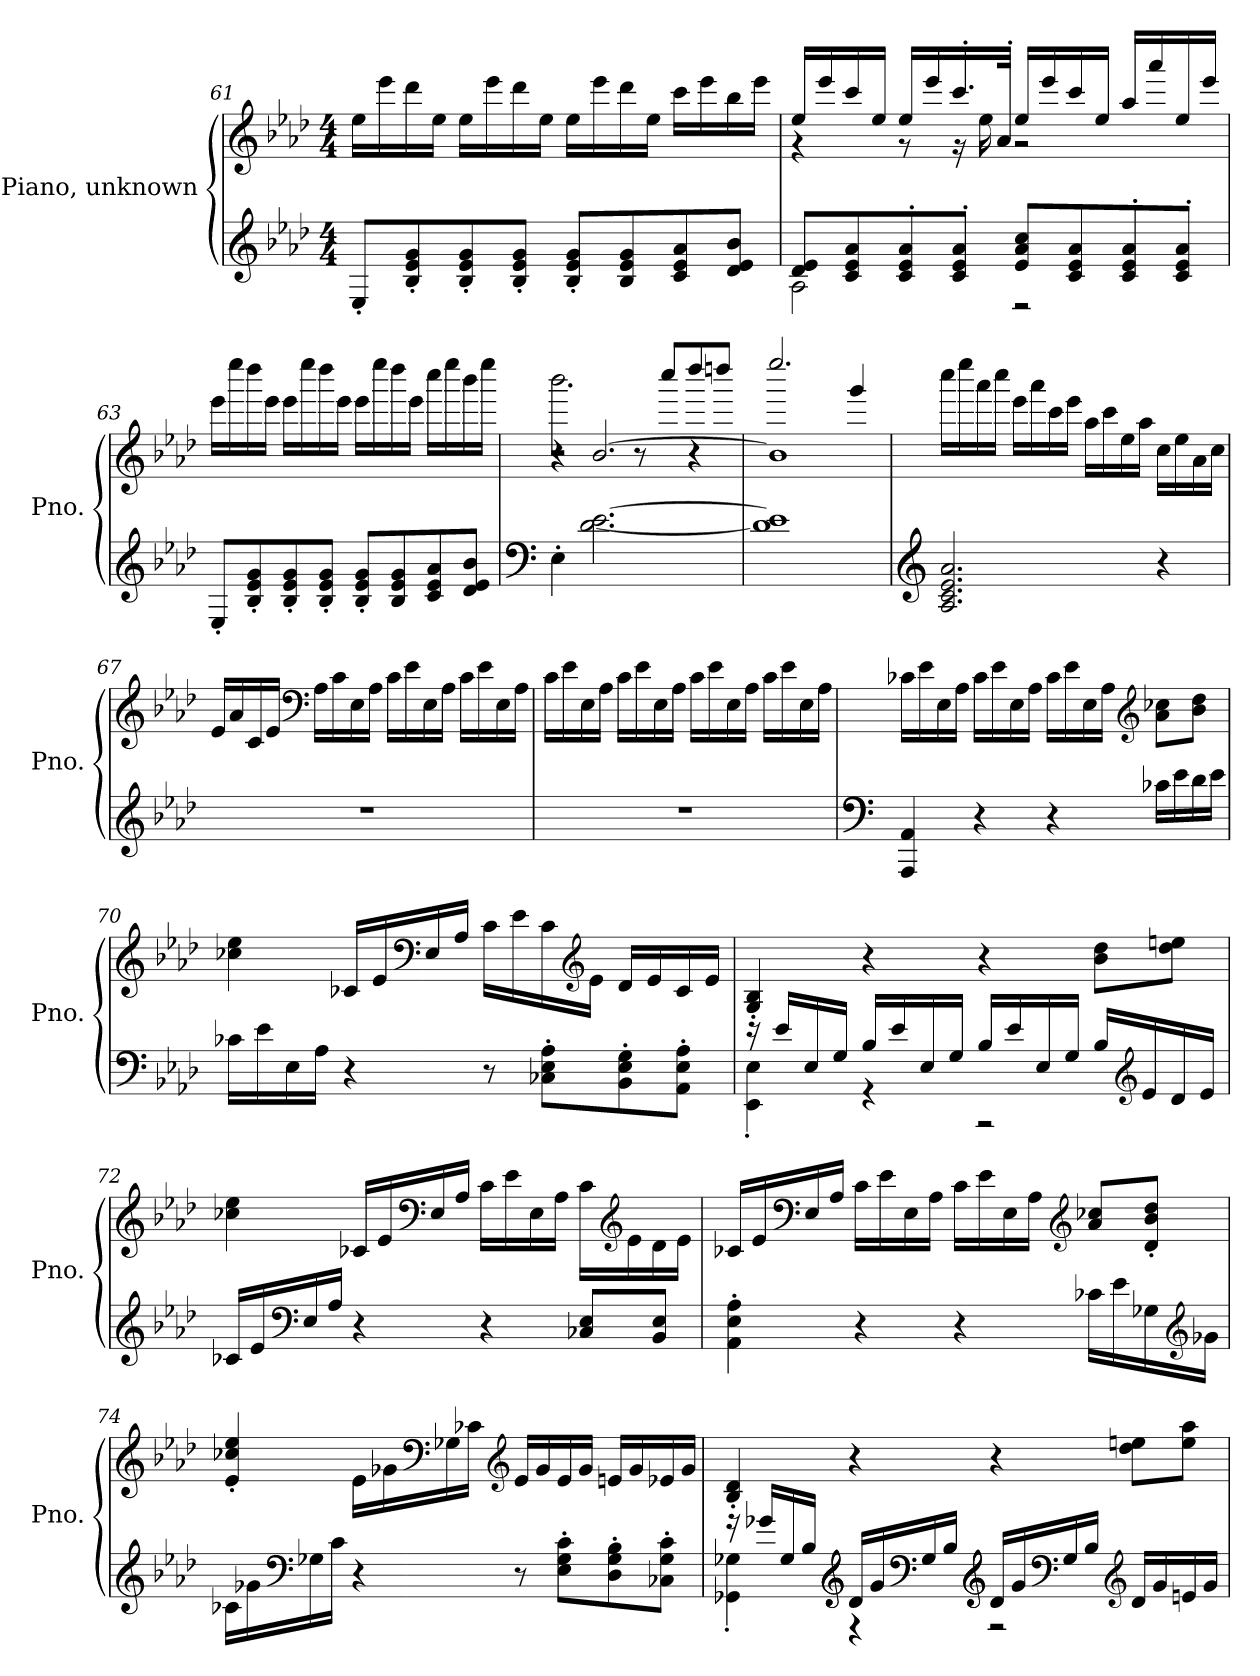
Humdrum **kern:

**kern	**kern
*part1	*part1
*staff2	*staff1
*I"Piano, unknown	*
*I'Pno.	*
!!LO:LB:g=z
*clefG2	*clefG2
*k[b-e-a-d-]	*k[b-e-a-d-]
*M4/4	*M4/4
=61	=61
8E-'/L	16ee-\LL
.	16eee-\
8B-/' 8e-/' 8g/'	16ddd-\
.	16ee-\JJ
8B-/' 8e-/' 8g/'	16ee-\LL
.	16eee-\
8B-/' 8e-/' 8g/'J	16ddd-\
.	16ee-\JJ
8B-/' 8e-/' 8g/'L	16ee-\LL
.	16eee-\
8B-/ 8e-/ 8g/	16ddd-\
.	16ee-\JJ
8c/ 8e-/ 8a-/	16ccc\LL
.	16eee-\
8d-/ 8e-/ 8b-/J	16bb-\
.	16eee-\JJ
=62	=62
*^	*^
8d-/ 8e-/L	2A-\	16ee-/LL	4r
.	.	16eee-/	.
8c/ 8e-/ 8a-/	.	16ccc/	.
.	.	16ee-/JJ	.
8c/' 8e-/' 8a-/'	.	16ee-/LL	8r
.	.	16eee-/	.
8c/' 8e-/' 8a-/'J	.	16.ccc'/	16r
.	.	.	16ee-\
.	.	32a-'/JJk	.
8e-/ 8a-/ 8cc/L	2r	16ee-/LL	2r
.	.	16eee-/	.
8c/ 8e-/ 8a-/	.	16ccc/	.
.	.	16ee-/JJ	.
8c/' 8e-/' 8a-/'	.	16aa-/LL	.
.	.	16aaa-/	.
8c/' 8e-/' 8a-/'J	.	16ee-/	.
.	.	16eee-/JJ	.
*v	*v	*	*
*	*v	*v
!!LO:LB:g=z
=63	=63
8E-'/L	16eee-\LL
.	16eeee-\
8B-/' 8e-/' 8g/'	16dddd-\
.	16eee-\JJ
8B-/' 8e-/' 8g/'	16eee-\LL
.	16eeee-\
8B-/' 8e-/' 8g/'J	16dddd-\
.	16eee-\JJ
8B-/' 8e-/' 8g/'L	16eee-\LL
.	16eeee-\
8B-/ 8e-/ 8g/	16dddd-\
.	16eee-\JJ
8c/ 8e-/ 8a-/	16cccc\LL
.	16eeee-\
8d-/ 8e-/ 8b-/J	16bbb-\
.	16eeee-\JJ
=64	=64
*clefF4	*
*	*^
*	*	*^
4E-'\	2r	2.bbb-\	4r
[2.d-\ [2.e-\	.	.	[2.b-/
.	8r	.	.
.	8cccc/L	.	.
.	8dddd-/	4r	.
.	8ddddn/J	.	.
*	*	*v	*v
=65	=65	=65
1d-] 1e-]	2.eeee-/	1b-]
.	4ggg/	.
*	*v	*v
!!LO:LB:g=z
=66	=66
*clefG2	*
2.A-/ 2.c/ 2.e-/ 2.a-/	16cccc\LL
.	16eeee-\
.	16aaa-\
.	16cccc\JJ
.	16eee-\LL
.	16aaa-\
.	16ccc\
.	16eee-\JJ
.	16aa-\LL
.	16ccc\
.	16ee-\
.	16aa-\JJ
4r	16cc\LL
.	16ee-\
.	16a-\
.	16cc\JJ
=67	=67
1r	16e-/LL
.	16a-/
.	16c/
.	16e-/JJ
*	*clefF4
.	16A-\LL
.	16c\
.	16E-\
.	16A-\JJ
.	16c\LL
.	16e-\
.	16E-\
.	16A-\JJ
.	16c\LL
.	16e-\
.	16E-\
.	16A-\JJ
!!LO:LB:g=z
=68	=68
1r	16c\LL
.	16e-\
.	16E-\
.	16A-\JJ
.	16c\LL
.	16e-\
.	16E-\
.	16A-\JJ
.	16c\LL
.	16e-\
.	16E-\
.	16A-\JJ
.	16c\LL
.	16e-\
.	16E-\
.	16A-\JJ
=69	=69
*clefF4	*
4AAA-/ 4AA-/	16c-X\LL
.	16e-\
.	16E-\
.	16A-\JJ
4r	16c-\LL
.	16e-\
.	16E-\
.	16A-\JJ
4r	16c-\LL
.	16e-\
.	16E-\
.	16A-\JJ
*	*clefG2
16c-X\LL	8a-\ 8cc-X\L
16e-\	.
16d-\	8b-\ 8dd-\J
16e-\JJ	.
!!LO:PB:g=z
=70	=70
16c-X\LL	4cc-X\ 4ee-\
16e-\	.
16E-\	.
16A-\JJ	.
4r	16c-X/LL
.	16e-/
*	*clefF4
.	16E-/
.	16A-/JJ
8r	16c-\LL
.	16e-\
8C-X\' 8E-\' 8A-\'L	16c-\
*	*clefG2
.	16e-\JJ
8BB-\' 8E-\' 8G\'	16d-/LL
.	16e-/
8AA-\' 8E-\' 8A-\'J	16c-/
.	16e-/JJ
=71	=71
*^	*
16r	4EE-\' 4E-\'	4G/' 4B-/'
16e-/LL	.	.
16E-/	.	.
16G/JJ	.	.
16B-/LL	4r	4r
16e-/	.	.
16E-/	.	.
16G/JJ	.	.
16B-/LL	2r	4r
16e-/	.	.
16E-/	.	.
16G/JJ	.	.
16B-/LL	.	8b-\ 8dd-\L
*clefG2	*	*
16e-/	.	.
16d-/	.	8dd-\ 8een\J
16e-/JJ	.	.
*v	*v	*
!!LO:LB:g=z
=72	=72
16c-X/LL	4cc-X\ 4ee-\
16e-/	.
*clefF4	*
16E-/	.
16A-/JJ	.
4r	16c-X/LL
.	16e-/
*	*clefF4
.	16E-/
.	16A-/JJ
4r	16c-\LL
.	16e-\
.	16E-\
.	16A-\JJ
8C-X/ 8E-/L	16c-\LL
*	*clefG2
.	16e-\
8BB-/ 8E-/J	16d-\
.	16e-\JJ
!!LO:LB:g=z
=73	=73
4AA-\' 4E-\' 4A-\'	16c-X/LL
.	16e-/
*	*clefF4
.	16E-/
.	16A-/JJ
4r	16c-\LL
.	16e-\
.	16E-\
.	16A-\JJ
4r	16c-\LL
.	16e-\
.	16E-\
.	16A-\JJ
*	*clefG2
16c-X\LL	8a-/ 8cc-X/L
16e-\	.
16G-X\	8d-/' 8b-/' 8dd-/'J
*clefG2	*
16g-X\JJ	.
!!LO:LB:g=z
=74	=74
16c-X\LL	4e-/' 4cc-X/' 4ee-/'
16g-X\	.
*clefF4	*
16G-X\	.
16c-\JJ	.
4r	16e-\LL
.	16g-X\
*	*clefF4
.	16G-X\
.	16c-X\JJ
*	*clefG2
8r	16e-/LL
.	16g-/
8E-\' 8G-\' 8c-\'L	16e-/
.	16g-/JJ
8D-\' 8G-\' 8B-\'	16en/LL
.	16g-/
8C-X\' 8G-\' 8c-\'J	16e-X/
.	16g-/JJ
!!LO:LB:g=z
=75	=75
*^	*
16r	4GG-X\' 4G-X\'	4B-/' 4d-/'
16g-X/LL	.	.
16G-/	.	.
16B-/JJ	.	.
*clefG2	*	*
16d-/LL	4r	4r
16g-/	.	.
*clefF4	*	*
16G-/	.	.
16B-/JJ	.	.
*clefG2	*	*
16d-/LL	2r	4r
16g-/	.	.
*clefF4	*	*
16G-/	.	.
16B-/JJ	.	.
*clefG2	*	*
16d-/LL	.	8dd-\ 8een\L
16g-/	.	.
16en/	.	8ee\ 8aa-\J
16g-/JJ	.	.
*v	*v	*
=	=
*-	*-
